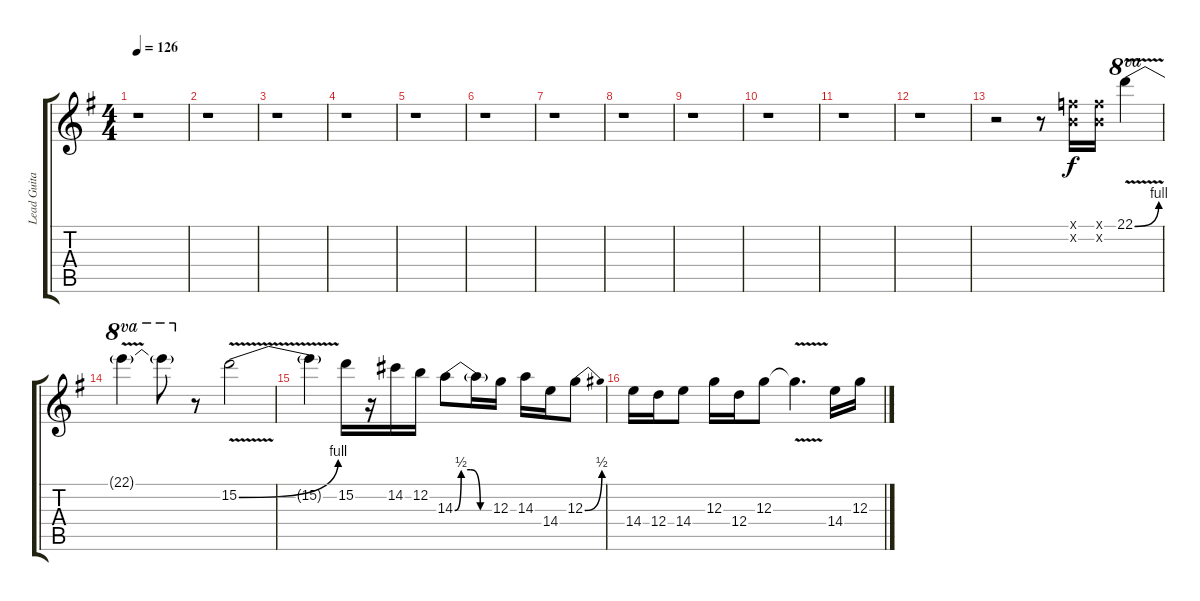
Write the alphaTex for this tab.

\track ("Lead Guitar 1" "Lead Guita") {instrument distortionguitar}
\staff {score tabs}
\tuning (E4 B3 G3 D3 A2 E2) {hide}
\ts (4 4)
\tempo 126
\clef g2
\ks g
r.1{dy f} |
r.1 |
r.1 |
r.1 |
r.1 |
r.1 |
r.1 |
r.1 |
r.1 |
r.1 |
r.1 |
r.1 |
r.2 r.8 (1.1{x} 0.2{x}).16{instrument distortionguitar} (1.1{x} 0.2{x}).16 22.1{be (bend 0 0 60 4) v}.4{ot 8va} |
22.1{t}.4{ot 8va} 22.1{t}.8{ot 8va} r.8 15.2{be (bend 0 0 60 4) v}.2 |
15.2{t}.4 15.2.16 r.16 14.2.16 12.2.16 14.3{be (custom 0 0 10 2 25 2 40 0 60 0)}.8 14.3{t}.16 12.3.16 14.3.16 14.4.16 12.3{be (bend 0 0 60 2)}.8 |
14.4.16 12.4.16 14.4.8 12.3.16 12.4.16 12.3.8 12.3{v t}.4{d} 14.4.16 12.3.16
